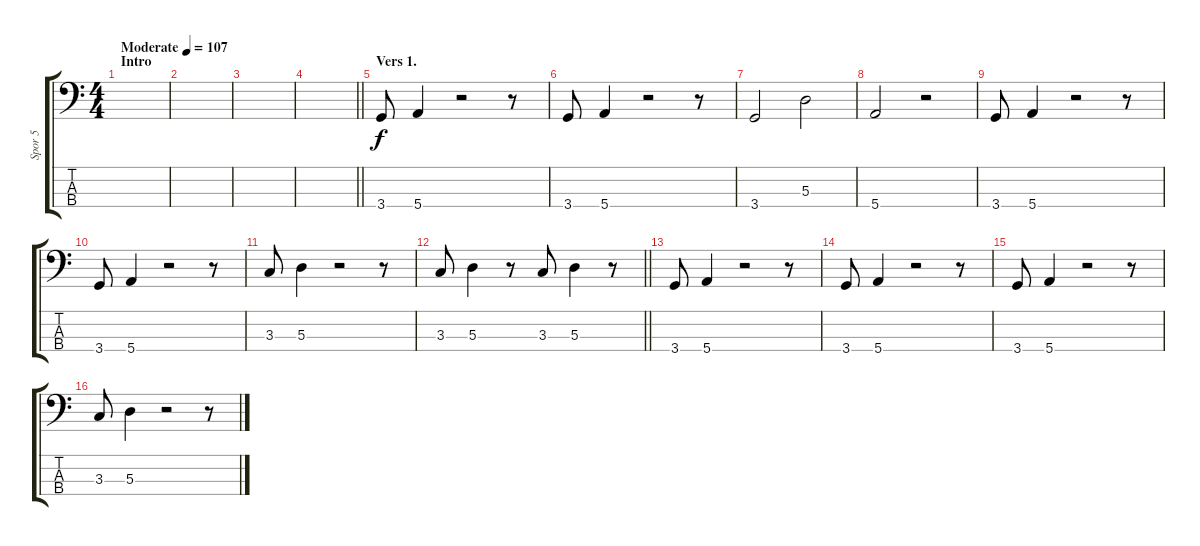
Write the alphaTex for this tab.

\track ("Spor 5" "Spor 5") {instrument electricbassfinger}
\staff {score tabs}
\tuning (G2 D2 A1 E1) {hide}
\ts (4 4)
\section ("" "Intro")
\tempo (107 "Moderate")
\clef f4
\ks c
|
|
|
\barLineRight lightlight
|
\section ("" "Vers 1.")
3.4.8 5.4.4 r.2 r.8 |
3.4.8 5.4.4 r.2 r.8 |
3.4.2 5.3.2 |
5.4.2 r.2 |
3.4.8 5.4.4 r.2 r.8 |
3.4.8 5.4.4 r.2 r.8 |
3.3.8 5.3.4 r.2 r.8 |
\barLineRight lightlight
3.3.8 5.3.4 r.8 3.3.8 5.3.4 r.8 |
3.4.8 5.4.4 r.2 r.8 |
3.4.8 5.4.4 r.2 r.8 |
3.4.8 5.4.4 r.2 r.8 |
3.3.8 5.3.4 r.2 r.8
